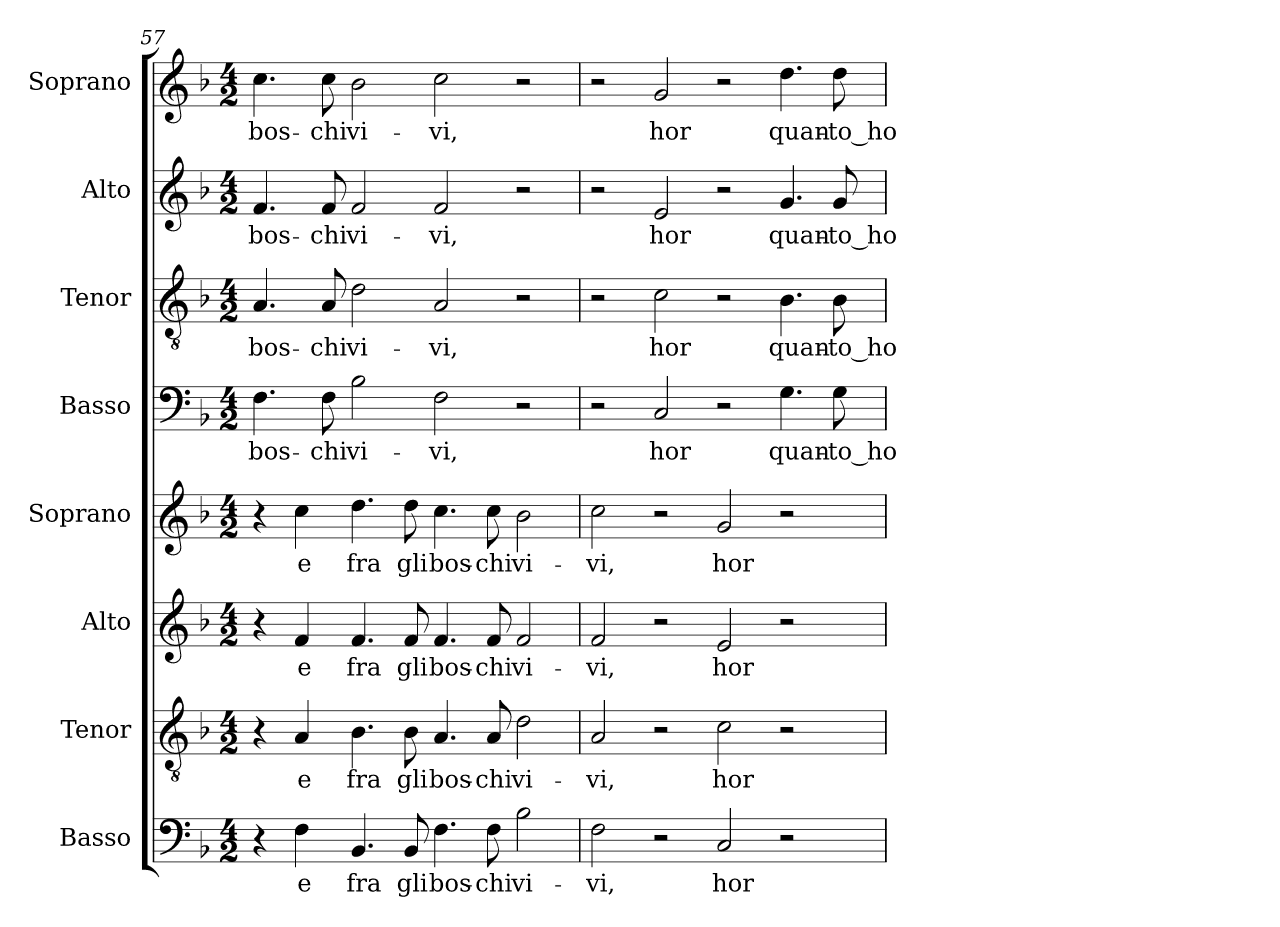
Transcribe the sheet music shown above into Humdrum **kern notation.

**kern	**text	**kern	**text	**kern	**text	**kern	**text	**kern	**text	**kern	**text	**kern	**text	**kern	**text
*part8	*part8	*part7	*part7	*part6	*part6	*part5	*part5	*part4	*part4	*part3	*part3	*part2	*part2	*part1	*part1
*staff8	*staff8	*staff7	*staff7	*staff6	*staff6	*staff5	*staff5	*staff4	*staff4	*staff3	*staff3	*staff2	*staff2	*staff1	*staff1
*I"Basso	*	*I"Tenor	*	*I"Alto	*	*I"Soprano	*	*I"Basso	*	*I"Tenor	*	*I"Alto	*	*I"Soprano	*
*	*	*I'T.	*	*I'A.	*	*I'Sop.	*	*	*	*I'T.	*	*I'A.	*	*I'Sop.	*
*clefF4	*	*clefGv2	*	*clefG2	*	*clefG2	*	*clefF4	*	*clefGv2	*	*clefG2	*	*clefG2	*
*	*	*ITrd7c12	*	*	*	*	*	*	*	*ITrd7c12	*	*	*	*	*
*k[b-]	*	*k[b-]	*	*k[b-]	*	*k[b-]	*	*k[b-]	*	*k[b-]	*	*k[b-]	*	*k[b-]	*
*F:	*	*F:	*	*F:	*	*F:	*	*F:	*	*F:	*	*F:	*	*F:	*
*M4/2	*	*M4/2	*	*M4/2	*	*M4/2	*	*M4/2	*	*M4/2	*	*M4/2	*	*M4/2	*
=57	=57	=57	=57	=57	=57	=57	=57	=57	=57	=57	=57	=57	=57	=57	=57
!	!	!	!	!	!	!	!	!	!LO:LY:b:color=#000000	!	!	!	!	!	!
!	!	!	!	!	!	!	!	!	!	!	!LO:LY:b:color=#000000	!	!	!	!
!	!	!	!	!	!	!	!	!	!	!	!	!	!LO:LY:b:color=#000000	!	!
!	!	!	!	!	!	!	!	!	!	!	!	!	!	!	!LO:LY:b:color=#000000
4r	.	4r	.	4r	.	4r	.	4.Fi\	bos-	4.AAi/	bos-	4.fi/	bos-	4.cci\	bos-
!	!LO:LY:b:color=#000000	!	!	!	!	!	!	!	!	!	!	!	!	!	!
!	!	!	!LO:LY:b:color=#000000	!	!	!	!	!	!	!	!	!	!	!	!
!	!	!	!	!	!LO:LY:b:color=#000000	!	!	!	!	!	!	!	!	!	!
!	!	!	!	!	!	!	!LO:LY:b:color=#000000	!	!	!	!	!	!	!	!
4Fi\	e	4AAi/	e	4fi/	e	4cci\	e	.	.	.	.	.	.	.	.
!	!	!	!	!	!	!	!	!	!LO:LY:b:color=#000000	!	!	!	!	!	!
!	!	!	!	!	!	!	!	!	!	!	!LO:LY:b:color=#000000	!	!	!	!
!	!	!	!	!	!	!	!	!	!	!	!	!	!LO:LY:b:color=#000000	!	!
!	!	!	!	!	!	!	!	!	!	!	!	!	!	!	!LO:LY:b:color=#000000
.	.	.	.	.	.	.	.	8Fi\	-chi	8AAi/	-chi	8fi/	-chi	8cci\	-chi
!	!LO:LY:b:color=#000000	!	!	!	!	!	!	!	!	!	!	!	!	!	!
!	!	!	!LO:LY:b:color=#000000	!	!	!	!	!	!	!	!	!	!	!	!
!	!	!	!	!	!LO:LY:b:color=#000000	!	!	!	!	!	!	!	!	!	!
!	!	!	!	!	!	!	!LO:LY:b:color=#000000	!	!	!	!	!	!	!	!
!	!	!	!	!	!	!	!	!	!LO:LY:b:color=#000000	!	!	!	!	!	!
!	!	!	!	!	!	!	!	!	!	!	!LO:LY:b:color=#000000	!	!	!	!
!	!	!	!	!	!	!	!	!	!	!	!	!	!LO:LY:b:color=#000000	!	!
!	!	!	!	!	!	!	!	!	!	!	!	!	!	!	!LO:LY:b:color=#000000
4.BB-i/	fra	4.BB-i\	fra	4.fi/	fra	4.ddi\	fra	2B-i\	vi-	2Di\	vi-	2fi/	vi-	2b-i\	vi-
!	!LO:LY:b:color=#000000	!	!	!	!	!	!	!	!	!	!	!	!	!	!
!	!	!	!LO:LY:b:color=#000000	!	!	!	!	!	!	!	!	!	!	!	!
!	!	!	!	!	!LO:LY:b:color=#000000	!	!	!	!	!	!	!	!	!	!
!	!	!	!	!	!	!	!LO:LY:b:color=#000000	!	!	!	!	!	!	!	!
8BB-i/	gli	8BB-i\	gli	8fi/	gli	8ddi\	gli	.	.	.	.	.	.	.	.
!	!LO:LY:b:color=#000000	!	!	!	!	!	!	!	!	!	!	!	!	!	!
!	!	!	!LO:LY:b:color=#000000	!	!	!	!	!	!	!	!	!	!	!	!
!	!	!	!	!	!LO:LY:b:color=#000000	!	!	!	!	!	!	!	!	!	!
!	!	!	!	!	!	!	!LO:LY:b:color=#000000	!	!	!	!	!	!	!	!
!	!	!	!	!	!	!	!	!	!LO:LY:b:color=#000000	!	!	!	!	!	!
!	!	!	!	!	!	!	!	!	!	!	!LO:LY:b:color=#000000	!	!	!	!
!	!	!	!	!	!	!	!	!	!	!	!	!	!LO:LY:b:color=#000000	!	!
!	!	!	!	!	!	!	!	!	!	!	!	!	!	!	!LO:LY:b:color=#000000
4.Fi\	bos-	4.AAi/	bos-	4.fi/	bos-	4.cci\	bos-	2Fi\	-vi,	2AAi/	-vi,	2fi/	-vi,	2cci\	-vi,
!	!LO:LY:b:color=#000000	!	!	!	!	!	!	!	!	!	!	!	!	!	!
!	!	!	!LO:LY:b:color=#000000	!	!	!	!	!	!	!	!	!	!	!	!
!	!	!	!	!	!LO:LY:b:color=#000000	!	!	!	!	!	!	!	!	!	!
!	!	!	!	!	!	!	!LO:LY:b:color=#000000	!	!	!	!	!	!	!	!
8Fi\	-chi	8AAi/	-chi	8fi/	-chi	8cci\	-chi	.	.	.	.	.	.	.	.
!	!LO:LY:b:color=#000000	!	!	!	!	!	!	!	!	!	!	!	!	!	!
!	!	!	!LO:LY:b:color=#000000	!	!	!	!	!	!	!	!	!	!	!	!
!	!	!	!	!	!LO:LY:b:color=#000000	!	!	!	!	!	!	!	!	!	!
!	!	!	!	!	!	!	!LO:LY:b:color=#000000	!	!	!	!	!	!	!	!
2B-i\	vi-	2Di\	vi-	2fi/	vi-	2b-i\	vi-	2r	.	2r	.	2r	.	2r	.
=58	=58	=58	=58	=58	=58	=58	=58	=58	=58	=58	=58	=58	=58	=58	=58
!	!LO:LY:b:color=#000000	!	!	!	!	!	!	!	!	!	!	!	!	!	!
!	!	!	!LO:LY:b:color=#000000	!	!	!	!	!	!	!	!	!	!	!	!
!	!	!	!	!	!LO:LY:b:color=#000000	!	!	!	!	!	!	!	!	!	!
!	!	!	!	!	!	!	!LO:LY:b:color=#000000	!	!	!	!	!	!	!	!
2Fi\	-vi,	2AAi/	-vi,	2fi/	-vi,	2cci\	-vi,	2r	.	2r	.	2r	.	2r	.
!	!	!	!	!	!	!	!	!	!LO:LY:b:color=#000000	!	!	!	!	!	!
!	!	!	!	!	!	!	!	!	!	!	!LO:LY:b:color=#000000	!	!	!	!
!	!	!	!	!	!	!	!	!	!	!	!	!	!LO:LY:b:color=#000000	!	!
!	!	!	!	!	!	!	!	!	!	!	!	!	!	!	!LO:LY:b:color=#000000
2r	.	2r	.	2r	.	2r	.	2Ci/	hor	2Ci\	hor	2ei/	hor	2gi/	hor
!	!LO:LY:b:color=#000000	!	!	!	!	!	!	!	!	!	!	!	!	!	!
!	!	!	!LO:LY:b:color=#000000	!	!	!	!	!	!	!	!	!	!	!	!
!	!	!	!	!	!LO:LY:b:color=#000000	!	!	!	!	!	!	!	!	!	!
!	!	!	!	!	!	!	!LO:LY:b:color=#000000	!	!	!	!	!	!	!	!
2Ci/	hor	2Ci\	hor	2ei/	hor	2gi/	hor	2r	.	2r	.	2r	.	2r	.
!	!	!	!	!	!	!	!	!	!LO:LY:b:color=#000000	!	!	!	!	!	!
!	!	!	!	!	!	!	!	!	!	!	!LO:LY:b:color=#000000	!	!	!	!
!	!	!	!	!	!	!	!	!	!	!	!	!	!LO:LY:b:color=#000000	!	!
!	!	!	!	!	!	!	!	!	!	!	!	!	!	!	!LO:LY:b:color=#000000
2r	.	2r	.	2r	.	2r	.	4.Gi\	quan-	4.BB-i\	quan-	4.gi/	quan-	4.ddi\	quan-
!	!	!	!	!	!	!	!	!	!LO:LY:b:color=#000000	!	!	!	!	!	!
!	!	!	!	!	!	!	!	!	!	!	!LO:LY:b:color=#000000	!	!	!	!
!	!	!	!	!	!	!	!	!	!	!	!	!	!LO:LY:b:color=#000000	!	!
!	!	!	!	!	!	!	!	!	!	!	!	!	!	!	!LO:LY:b:color=#000000
.	.	.	.	.	.	.	.	8Gi\	-to_ho	8BB-i\	-to_ho	8gi/	-to_ho	8ddi\	-to_ho
=	=	=	=	=	=	=	=	=	=	=	=	=	=	=	=
*-	*-	*-	*-	*-	*-	*-	*-	*-	*-	*-	*-	*-	*-	*-	*-
